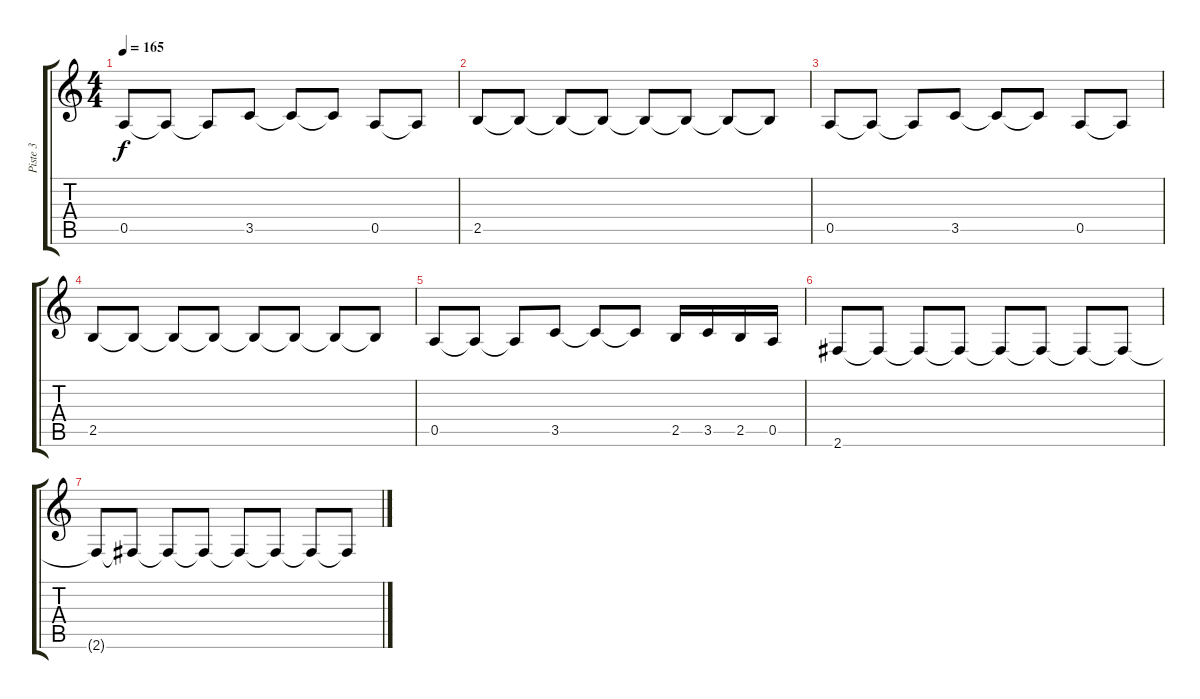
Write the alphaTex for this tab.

\track ("Piste 3" "Piste 3") {instrument distortionguitar}
\staff {score tabs}
\tuning (E4 B3 G3 D3 A2 E2) {hide}
\ts (4 4)
\tempo 165
\clef g2
\ks c
0.5.8{dy f} 0.5{t}.8 0.5{t}.8 3.5.8 3.5{t}.8 3.5{t}.8 0.5.8 0.5{t}.8 |
2.5.8 2.5{t}.8 2.5{t}.8 2.5{t}.8 2.5{t}.8 2.5{t}.8 2.5{t}.8 2.5{t}.8 |
0.5.8 0.5{t}.8 0.5{t}.8 3.5.8 3.5{t}.8 3.5{t}.8 0.5.8 0.5{t}.8 |
2.5.8 2.5{t}.8 2.5{t}.8 2.5{t}.8 2.5{t}.8 2.5{t}.8 2.5{t}.8 2.5{t}.8 |
0.5.8 0.5{t}.8 0.5{t}.8 3.5.8 3.5{t}.8 3.5{t}.8 2.5.16 3.5.16 2.5.16 0.5.16 |
2.6.8 2.6{t}.8 2.6{t}.8 2.6{t}.8 2.6{t}.8 2.6{t}.8 2.6{t}.8 2.6{t}.8 |
2.6{t}.8 2.6{t}.8 2.6{t}.8 2.6{t}.8 2.6{t}.8 2.6{t}.8 2.6{t}.8 2.6{t}.8
